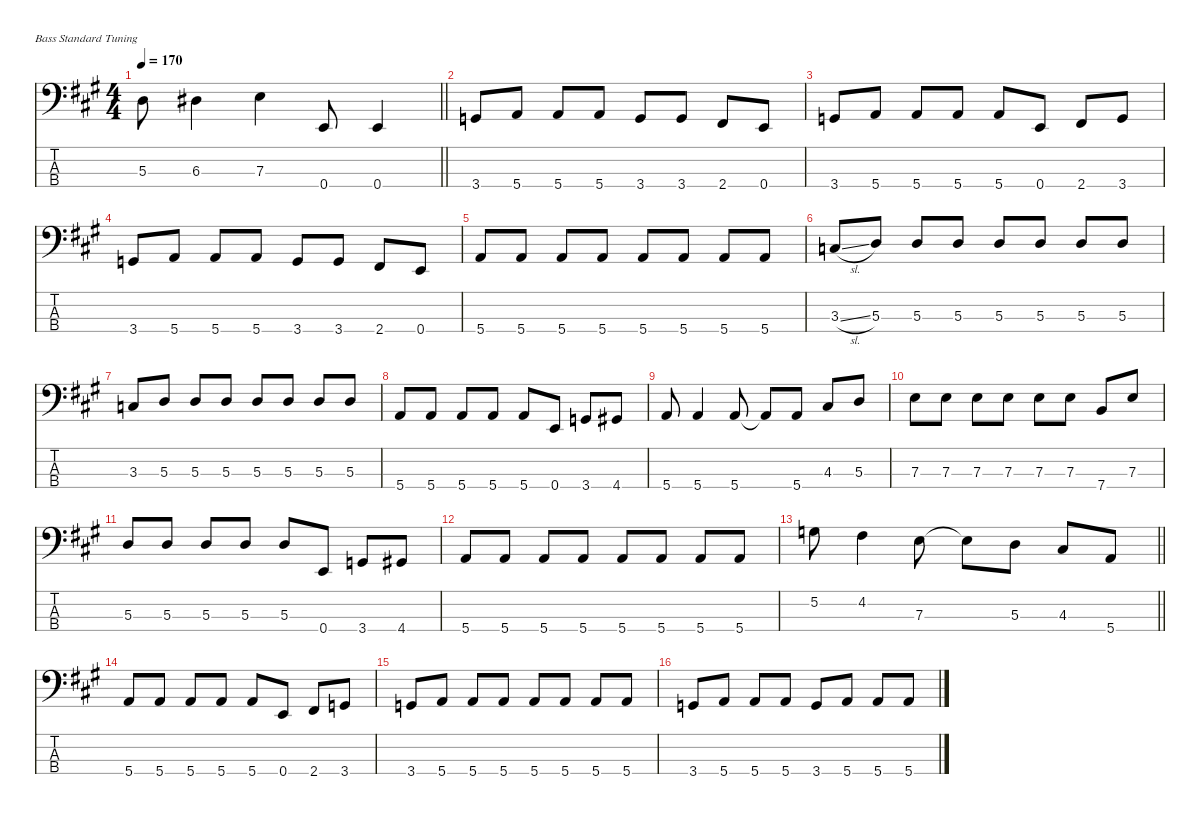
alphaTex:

\defaultSystemsLayout 4
\hideDynamics
\bracketExtendMode nobrackets
\singleTrackTrackNamePolicy hidden
\multiTrackTrackNamePolicy hidden
\firstSystemTrackNameMode fullname
\firstSystemTrackNameOrientation horizontal
\otherSystemsTrackNameOrientation horizontal
\track ("Bass" "el.bs.") {defaultSystemsLayout 8 instrument electricbasspick}
\staff {score tabs}
\tuning (G2 D2 A1 E1)
\ts (4 4)
\tempo 170
\clef f4
\barLineRight lightlight
\ks a
5.3{t acc forcenatural}.8{dy f beam Down} 6.3{acc #}.4{beam Down} 7.3{acc forcenatural}.4{beam Down} 0.4{acc forcenatural}.8{beam Up} 0.4{acc forcenatural}.4{beam Up} |
3.4{acc forcenatural}.8{beam Up} 5.4{acc forcenatural}.8{beam Up} 5.4{acc forcenatural}.8{beam Up} 5.4{acc forcenatural}.8{beam Up} 3.4{acc forcenatural}.8{beam Up} 3.4{acc forcenatural}.8{beam Up} 2.4{acc #}.8{beam Up} 0.4{acc forcenatural}.8{beam Up} |
3.4{acc forcenatural}.8{beam Up} 5.4{acc forcenatural}.8{beam Up} 5.4{acc forcenatural}.8{beam Up} 5.4{acc forcenatural}.8{beam Up} 5.4{acc forcenatural}.8{beam Up} 0.4{acc forcenatural}.8{beam Up} 2.4{acc #}.8{beam Up} 3.4{acc forcenatural}.8{beam Up} |
3.4{acc forcenatural}.8{beam Up} 5.4{acc forcenatural}.8{beam Up} 5.4{acc forcenatural}.8{beam Up} 5.4{acc forcenatural}.8{beam Up} 3.4{acc forcenatural}.8{beam Up} 3.4{acc forcenatural}.8{beam Up} 2.4{acc #}.8{beam Up} 0.4{acc forcenatural}.8{beam Up} |
5.4{acc forcenatural}.8{beam Up} 5.4{acc forcenatural}.8{beam Up} 5.4{acc forcenatural}.8{beam Up} 5.4{acc forcenatural}.8{beam Up} 5.4{acc forcenatural}.8{beam Up} 5.4{acc forcenatural}.8{beam Up} 5.4{acc forcenatural}.8{beam Up} 5.4{acc forcenatural}.8{beam Up} |
3.3{sl acc forcenatural}.8{beam Up} 5.3{acc forcenatural}.8{beam Up} 5.3{acc forcenatural}.8{beam Up} 5.3{acc forcenatural}.8{beam Up} 5.3{acc forcenatural}.8{beam Up} 5.3{acc forcenatural}.8{beam Up} 5.3{acc forcenatural}.8{beam Up} 5.3{acc forcenatural}.8{beam Up} |
3.3{acc forcenatural}.8{beam Up} 5.3{acc forcenatural}.8{beam Up} 5.3{acc forcenatural}.8{beam Up} 5.3{acc forcenatural}.8{beam Up} 5.3{acc forcenatural}.8{beam Up} 5.3{acc forcenatural}.8{beam Up} 5.3{acc forcenatural}.8{beam Up} 5.3{acc forcenatural}.8{beam Up} |
5.4{acc forcenatural}.8{beam Up} 5.4{acc forcenatural}.8{beam Up} 5.4{acc forcenatural}.8{beam Up} 5.4{acc forcenatural}.8{beam Up} 5.4{acc forcenatural}.8{beam Up} 0.4{acc forcenatural}.8{beam Up} 3.4{acc forcenatural}.8{beam Up} 4.4{acc #}.8{beam Up} |
5.4{acc forcenatural}.8{beam Up} 5.4{acc forcenatural}.4{beam Up} 5.4{acc forcenatural}.8{beam Up} 5.4{t acc forcenatural}.8{beam Up} 5.4{acc forcenatural}.8{beam Up} 4.3{acc #}.8{beam Up} 5.3{acc forcenatural}.8{beam Up} |
7.3{acc forcenatural}.8{beam Down} 7.3{acc forcenatural}.8{beam Down} 7.3{acc forcenatural}.8{beam Down} 7.3{acc forcenatural}.8{beam Down} 7.3{acc forcenatural}.8{beam Down} 7.3{acc forcenatural}.8{beam Down} 7.4{acc forcenatural}.8{beam Up} 7.3{acc forcenatural}.8{beam Up} |
5.3{acc forcenatural}.8{beam Up} 5.3{acc forcenatural}.8{beam Up} 5.3{acc forcenatural}.8{beam Up} 5.3{acc forcenatural}.8{beam Up} 5.3{acc forcenatural}.8{beam Up} 0.4{acc forcenatural}.8{beam Up} 3.4{acc forcenatural}.8{beam Up} 4.4{acc #}.8{beam Up} |
5.4{acc forcenatural}.8{beam Up} 5.4{acc forcenatural}.8{beam Up} 5.4{acc forcenatural}.8{beam Up} 5.4{acc forcenatural}.8{beam Up} 5.4{acc forcenatural}.8{beam Up} 5.4{acc forcenatural}.8{beam Up} 5.4{acc forcenatural}.8{beam Up} 5.4{acc forcenatural}.8{beam Up} |
\barLineRight lightlight
5.2{acc forcenatural}.8{beam Down} 4.2{acc #}.4{beam Down} 7.3{acc forcenatural}.8{beam Down} 7.3{t acc forcenatural}.8{beam Down} 5.3{acc forcenatural}.8{beam Down} 4.3{acc #}.8{beam Up} 5.4{acc forcenatural}.8{beam Up} |
5.4{acc forcenatural}.8{beam Up} 5.4{acc forcenatural}.8{beam Up} 5.4{acc forcenatural}.8{beam Up} 5.4{acc forcenatural}.8{beam Up} 5.4{acc forcenatural}.8{beam Up} 0.4{acc forcenatural}.8{beam Up} 2.4{acc #}.8{beam Up} 3.4{acc forcenatural}.8{beam Up} |
3.4{acc forcenatural}.8{beam Up} 5.4{acc forcenatural}.8{beam Up} 5.4{acc forcenatural}.8{beam Up} 5.4{acc forcenatural}.8{beam Up} 5.4{acc forcenatural}.8{beam Up} 5.4{acc forcenatural}.8{beam Up} 5.4{acc forcenatural}.8{beam Up} 5.4{acc forcenatural}.8{beam Up} |
3.4{acc forcenatural}.8{beam Up} 5.4{acc forcenatural}.8{beam Up} 5.4{acc forcenatural}.8{beam Up} 5.4{acc forcenatural}.8{beam Up} 3.4{acc forcenatural}.8{beam Up} 5.4{acc forcenatural}.8{beam Up} 5.4{acc forcenatural}.8{beam Up} 5.4{acc forcenatural}.8{beam Up}
